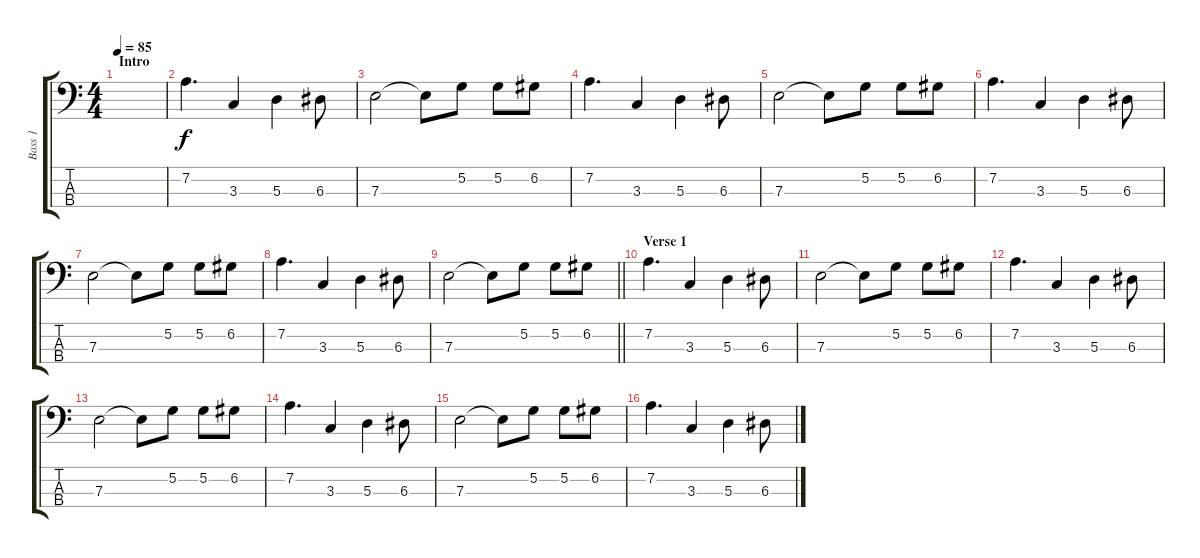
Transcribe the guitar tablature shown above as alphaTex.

\track ("Bass 1" "Bass 1") {instrument electricbassfinger}
\staff {score tabs}
\tuning (G2 D2 A1 E1) {hide}
\ts (4 4)
\section ("" "Intro")
\tempo 85
\clef f4
\ks c
|
7.2.4{d} 3.3.4 5.3.4 6.3.8 |
7.3.2 7.3{t}.8 5.2.8 5.2.8 6.2.8 |
7.2.4{d} 3.3.4 5.3.4 6.3.8 |
7.3.2 7.3{t}.8 5.2.8 5.2.8 6.2.8 |
7.2.4{d} 3.3.4 5.3.4 6.3.8 |
7.3.2 7.3{t}.8 5.2.8 5.2.8 6.2.8 |
7.2.4{d} 3.3.4 5.3.4 6.3.8 |
\barLineRight lightlight
7.3.2 7.3{t}.8 5.2.8 5.2.8 6.2.8 |
\section ("" "Verse 1")
7.2.4{d} 3.3.4 5.3.4 6.3.8 |
7.3.2 7.3{t}.8 5.2.8 5.2.8 6.2.8 |
7.2.4{d} 3.3.4 5.3.4 6.3.8 |
7.3.2 7.3{t}.8 5.2.8 5.2.8 6.2.8 |
7.2.4{d} 3.3.4 5.3.4 6.3.8 |
7.3.2 7.3{t}.8 5.2.8 5.2.8 6.2.8 |
7.2.4{d} 3.3.4 5.3.4 6.3.8
